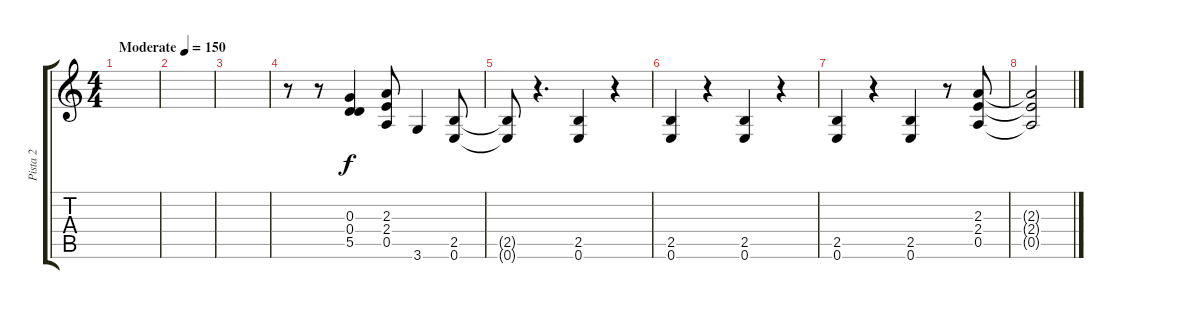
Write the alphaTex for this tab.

\track ("Pista 2" "Pista 2") {instrument distortionguitar}
\staff {score tabs}
\tuning (E4 B3 G3 D3 A2 E2) {hide}
\ts (4 4)
\tempo (150 "Moderate")
\clef g2
\ks c
|
|
|
r.8 r.8 (0.3 0.4 5.5).4 (2.3 2.4 0.5).8 3.6.4 (2.5 0.6).8 |
(2.5{t} 0.6{t}).8 r.4{d} (2.5 0.6).4 r.4 |
(2.5 0.6).4 r.4 (2.5 0.6).4 r.4 |
(2.5 0.6).4 r.4 (2.5 0.6).4 r.8 (2.3 2.4 0.5).8 |
(2.3{t} 2.4{t} 0.5{t}).2
